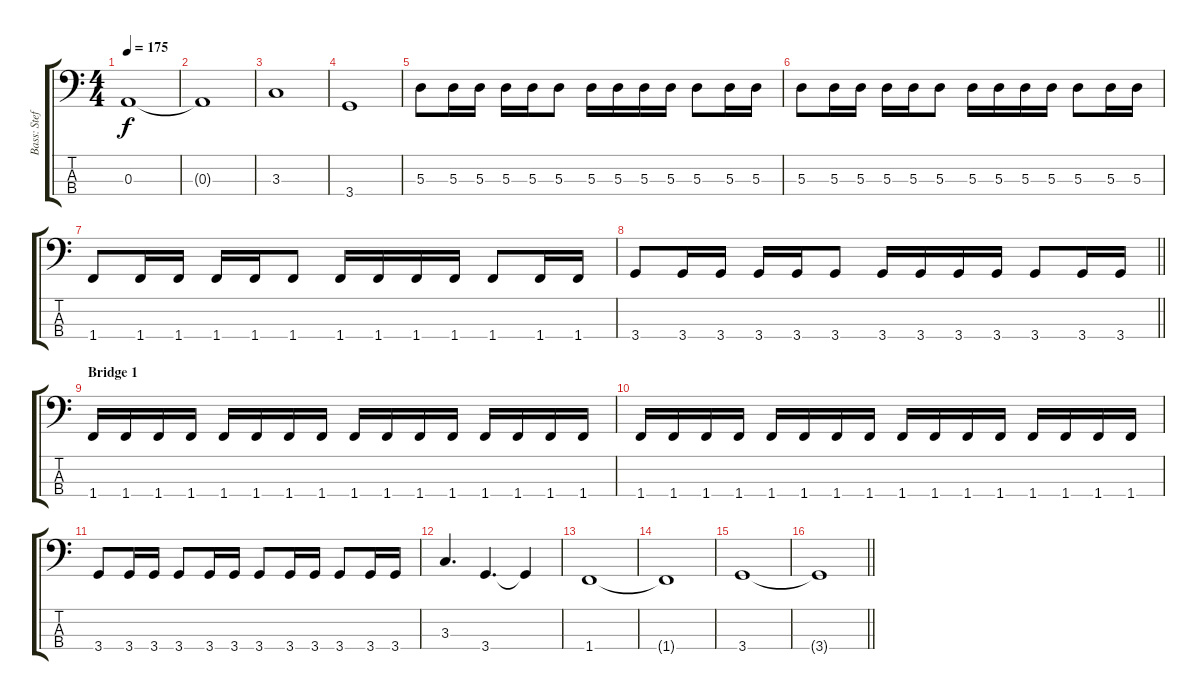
\track ("Bass: Stefan Gimpl" "Bass: Stef") {instrument electricbassfinger}
\staff {score tabs}
\tuning (G2 D2 A1 E1) {hide}
\ts (4 4)
\tempo 175
\clef f4
\ks aminor
0.3.1{dy f} |
0.3{t}.1 |
3.3.1 |
3.4.1 |
5.3.8 5.3.16 5.3.16 5.3.16 5.3.16 5.3.8 5.3.16 5.3.16 5.3.16 5.3.16 5.3.8 5.3.16 5.3.16 |
5.3.8 5.3.16 5.3.16 5.3.16 5.3.16 5.3.8 5.3.16 5.3.16 5.3.16 5.3.16 5.3.8 5.3.16 5.3.16 |
1.4.8 1.4.16 1.4.16 1.4.16 1.4.16 1.4.8 1.4.16 1.4.16 1.4.16 1.4.16 1.4.8 1.4.16 1.4.16 |
\barLineRight lightlight
3.4.8 3.4.16 3.4.16 3.4.16 3.4.16 3.4.8 3.4.16 3.4.16 3.4.16 3.4.16 3.4.8 3.4.16 3.4.16 |
\section ("" "Bridge 1")
1.4.16 1.4.16 1.4.16 1.4.16 1.4.16 1.4.16 1.4.16 1.4.16 1.4.16 1.4.16 1.4.16 1.4.16 1.4.16 1.4.16 1.4.16 1.4.16 |
1.4.16 1.4.16 1.4.16 1.4.16 1.4.16 1.4.16 1.4.16 1.4.16 1.4.16 1.4.16 1.4.16 1.4.16 1.4.16 1.4.16 1.4.16 1.4.16 |
3.4.8 3.4.16 3.4.16 3.4.8 3.4.16 3.4.16 3.4.8 3.4.16 3.4.16 3.4.8 3.4.16 3.4.16 |
3.3.4{d} 3.4.4{d} 3.4{t}.4 |
1.4.1 |
1.4{t}.1 |
3.4.1 |
\barLineRight lightlight
3.4{t}.1
